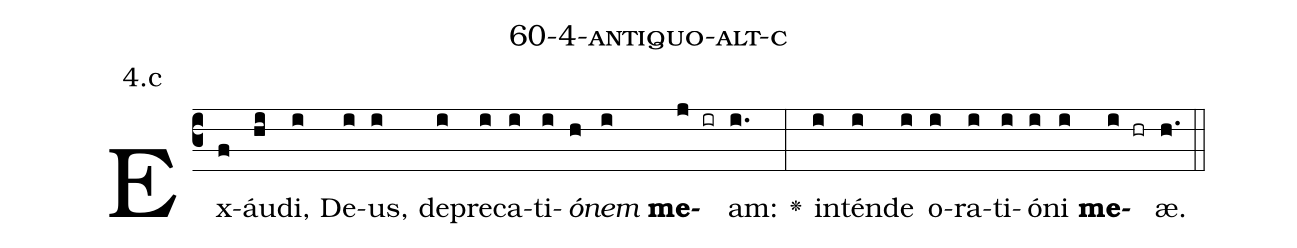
name: 60-4-antiquo-alt-c;
annotation: 4.c;
%%
(c3)Ex(f)áu(hi)di,(i) De(i)us,(i) de(i)pre(i)ca(i)ti(i)<i>ó</i>(h)<i>nem</i>(i) <b>me</b>(j ir)am:(i.) <v>\greheightstar</v>(:) in(i)tén(i)de(i) o(i)ra(i)ti(i)ó(i)ni(i) <b>me</b>(i hr)æ.(h.) (::)


%E(i) u(i) o(i) u(i) a(i) e.(h.) (::)
